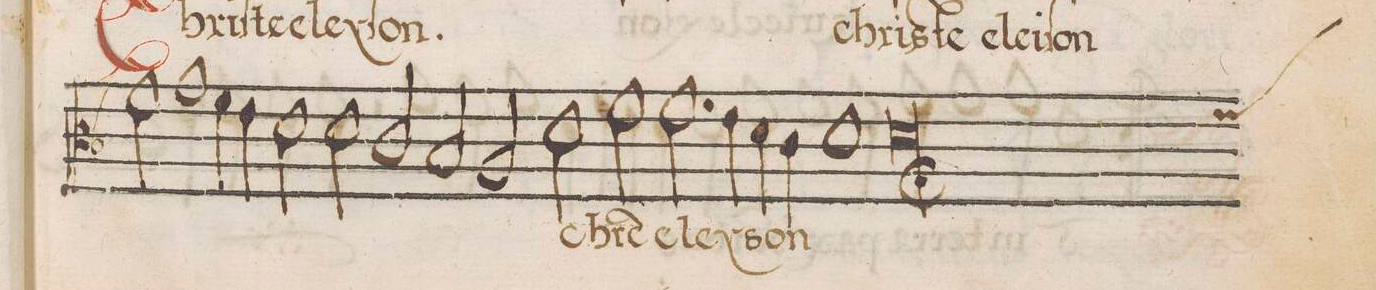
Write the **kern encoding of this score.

**kern	**text
*I"ALTVS	*
*clefC3	*
*k[b-]	*
*met(C|)	*
*M2/1	*
2f\	.
1g	.
=21-	=21-
4f\	.
4e\	.
2d\	.
2d\	.
=22-	=22-
2c/	.
2B-/	.
2A/	.
2d\	chr(i-
=23-	=23-
2f\	-st)e
2.f\	e-
4e\	-le-
4d\	-y-
4c\	-son
=24-	=24-
1d	.
*custos:f	*
1d;<l	.
=25||	=25||
*-	*-
